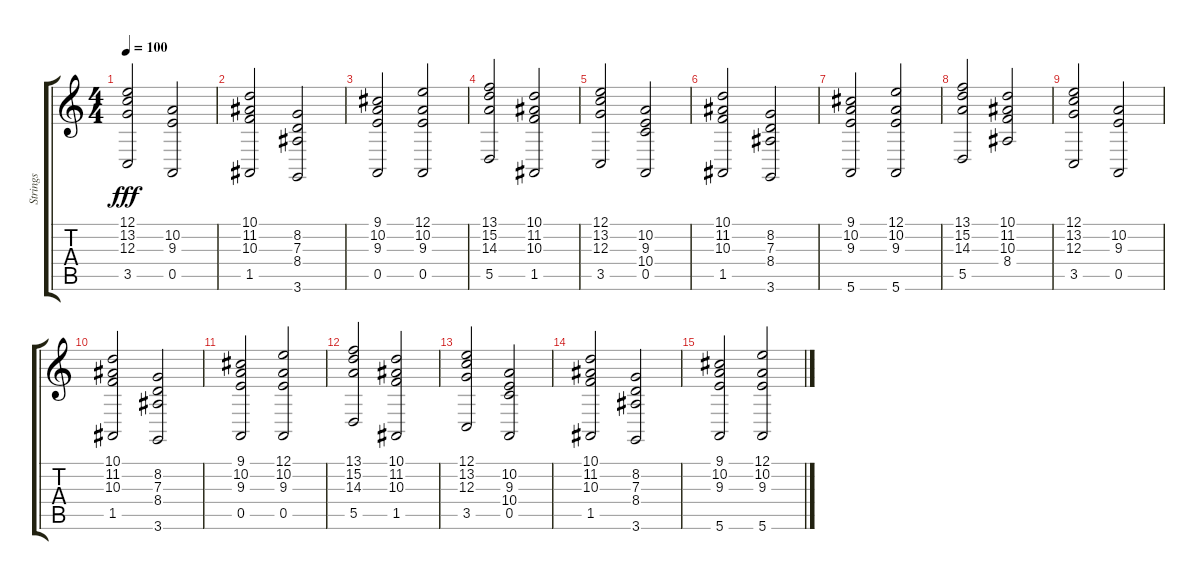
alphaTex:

\track ("Strings" "Strings") {instrument synthstrings1}
\staff {score tabs}
\tuning (E4 B3 G3 D3 A2 E2) {hide}
\ts (4 4)
\tempo 100
\clef g2
\ks c
(12.1 13.2 12.3 3.5).2{dy fff} (10.2 9.3 0.5).2 |
(10.1 11.2 10.3 1.5).2 (8.2 7.3 8.4 3.6).2 |
(9.1 10.2 9.3 0.5).2 (12.1 10.2 9.3 0.5).2 |
(13.1 15.2 14.3 5.5).2 (10.1 11.2 10.3 1.5).2 |
(12.1 13.2 12.3 3.5).2 (10.2 9.3 10.4 0.5).2 |
(10.1 11.2 10.3 1.5).2 (8.2 7.3 8.4 3.6).2 |
(9.1 10.2 9.3 5.6).2 (12.1 10.2 9.3 5.6).2 |
(13.1 15.2 14.3 5.5).2 (10.1 11.2 10.3 8.4).2 |
(12.1 13.2 12.3 3.5).2 (10.2 9.3 0.5).2 |
(10.1 11.2 10.3 1.5).2 (8.2 7.3 8.4 3.6).2 |
(9.1 10.2 9.3 0.5).2 (12.1 10.2 9.3 0.5).2 |
(13.1 15.2 14.3 5.5).2 (10.1 11.2 10.3 1.5).2 |
(12.1 13.2 12.3 3.5).2 (10.2 9.3 10.4 0.5).2 |
(10.1 11.2 10.3 1.5).2 (8.2 7.3 8.4 3.6).2 |
(9.1 10.2 9.3 5.6).2 (12.1 10.2 9.3 5.6).2
